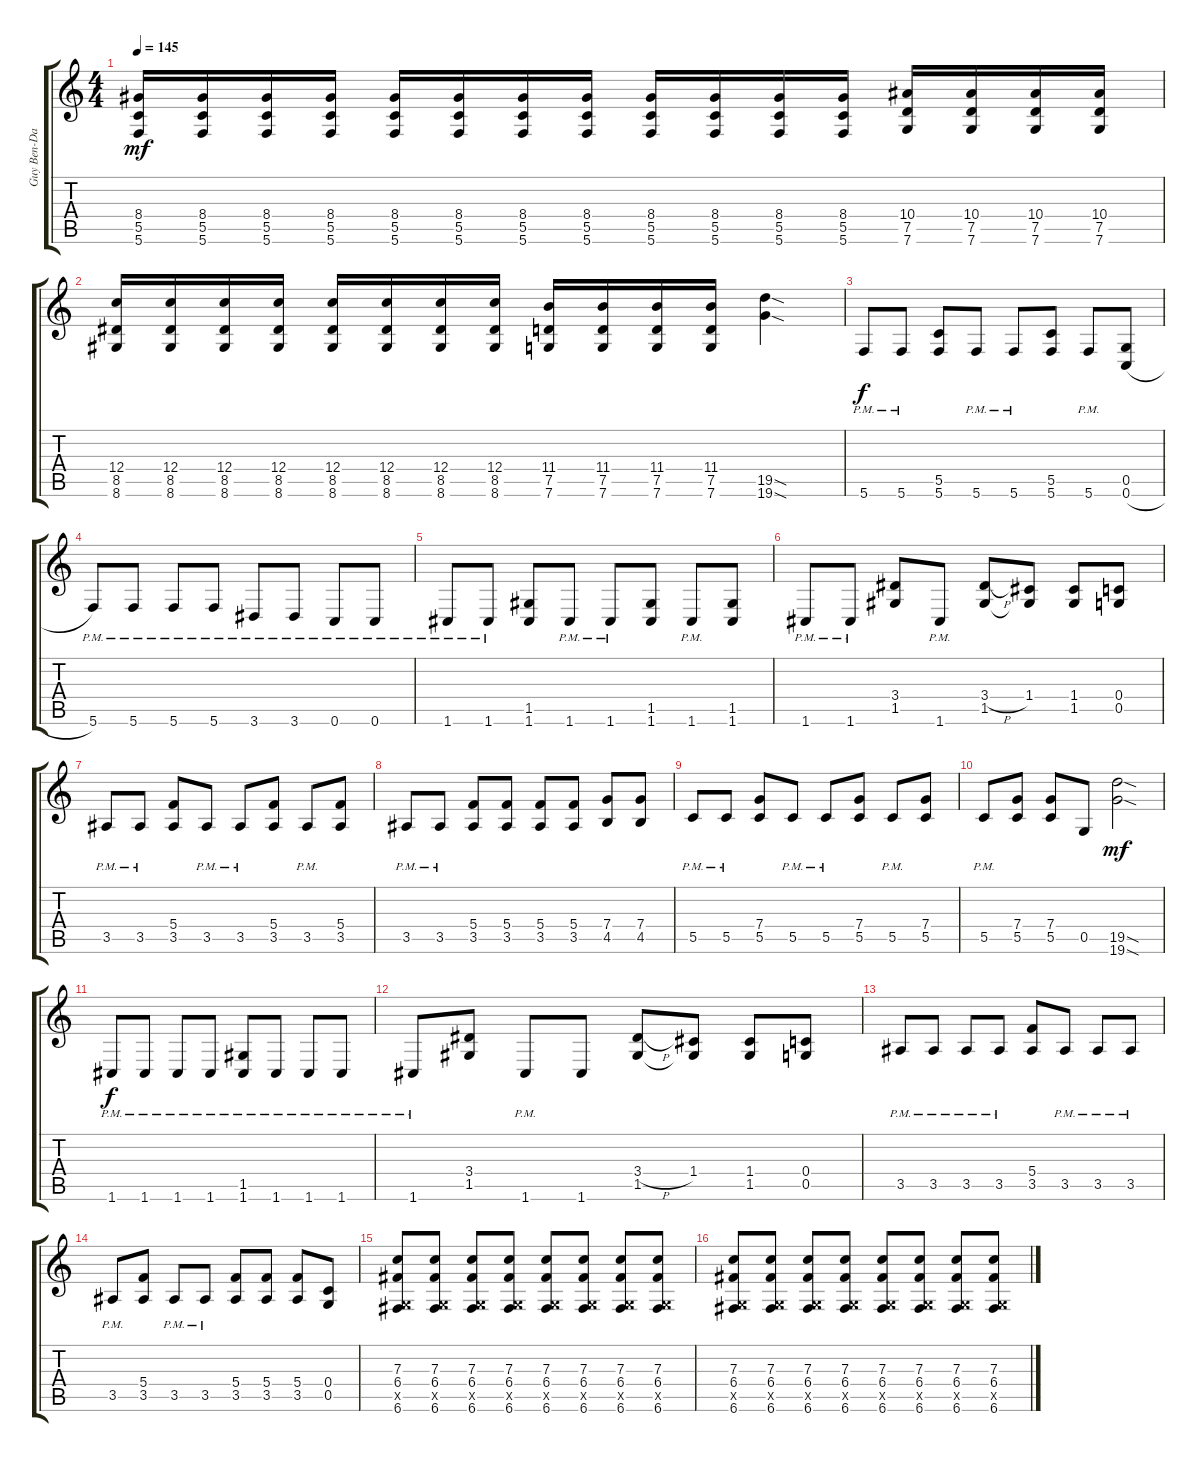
\track ("Guy Ben-David" "Guy Ben-Da") {instrument distortionguitar}
\staff {score tabs}
\tuning (D4 A3 F3 C3 G2 C2) {hide}
\ts (4 4)
\tempo 145
\clef g2
\ks c
(8.4 5.5 5.6).16{dy mf} (8.4 5.5 5.6).16 (8.4 5.5 5.6).16 (8.4 5.5 5.6).16 (8.4 5.5 5.6).16 (8.4 5.5 5.6).16 (8.4 5.5 5.6).16 (8.4 5.5 5.6).16 (8.4 5.5 5.6).16 (8.4 5.5 5.6).16 (8.4 5.5 5.6).16 (8.4 5.5 5.6).16 (10.4 7.5 7.6).16 (10.4 7.5 7.6).16 (10.4 7.5 7.6).16 (10.4 7.5 7.6).16 |
(12.4 8.5 8.6).16 (12.4 8.5 8.6).16 (12.4 8.5 8.6).16 (12.4 8.5 8.6).16 (12.4 8.5 8.6).16 (12.4 8.5 8.6).16 (12.4 8.5 8.6).16 (12.4 8.5 8.6).16 (11.4 7.5 7.6).16 (11.4 7.5 7.6).16 (11.4 7.5 7.6).16 (11.4 7.5 7.6).16 (19.5{sod} 19.6{sod}).4 |
5.6{pm}.8{dy f} 5.6{pm}.8 (5.5 5.6).8 5.6{pm}.8 5.6{pm}.8 (5.5 5.6).8 5.6{pm}.8 (0.5 0.6{h}).8 |
5.6{pm}.8 5.6{pm}.8 5.6{pm}.8 5.6{pm}.8 3.6{pm}.8 3.6{pm}.8 0.6{pm}.8 0.6{pm}.8 |
1.6{pm}.8 1.6{pm}.8 (1.5 1.6).8 1.6{pm}.8 1.6{pm}.8 (1.5 1.6).8 1.6{pm}.8 (1.5 1.6).8 |
1.6{pm}.8 1.6{pm}.8 (3.4 1.5).8 1.6{pm}.8 (3.4{h} 1.5).8 (1.4 1.5{t}).8 (1.4 1.5).8 (0.4 0.5).8 |
3.5{pm}.8 3.5{pm}.8 (5.4 3.5).8 3.5{pm}.8 3.5{pm}.8 (5.4 3.5).8 3.5{pm}.8 (5.4 3.5).8 |
3.5{pm}.8 3.5{pm}.8 (5.4 3.5).8 (5.4 3.5).8 (5.4 3.5).8 (5.4 3.5).8 (7.4 4.5).8 (7.4 4.5).8 |
5.5{pm}.8 5.5{pm}.8 (7.4 5.5).8 5.5{pm}.8 5.5{pm}.8 (7.4 5.5).8 5.5{pm}.8 (7.4 5.5).8 |
5.5{pm}.8 (7.4 5.5).8 (7.4 5.5).8 0.5.8 (19.5{sod} 19.6{sod}).2{dy mf} |
1.6{pm}.8{dy f} 1.6{pm}.8 1.6{pm}.8 1.6{pm}.8 (1.5 1.6{pm}).8 1.6{pm}.8 1.6{pm}.8 1.6{pm}.8 |
1.6{pm}.8 (3.4 1.5).8 1.6{pm}.8 1.6.8 (3.4{h} 1.5).8 (1.4 1.5{t}).8 (1.4 1.5).8 (0.4 0.5).8 |
3.5{pm}.8 3.5{pm}.8 3.5{pm}.8 3.5{pm}.8 (5.4 3.5).8 3.5{pm}.8 3.5{pm}.8 3.5{pm}.8 |
3.5{pm}.8 (5.4 3.5).8 3.5{pm}.8 3.5{pm}.8 (5.4 3.5).8 (5.4 3.5).8 (5.4 3.5).8 (0.4 0.5).8 |
(7.3 6.4 0.5{x} 6.6).8 (7.3 6.4 0.5{x} 6.6).8 (7.3 6.4 0.5{x} 6.6).8 (7.3 6.4 0.5{x} 6.6).8 (7.3 6.4 0.5{x} 6.6).8 (7.3 6.4 0.5{x} 6.6).8 (7.3 6.4 0.5{x} 6.6).8 (7.3 6.4 0.5{x} 6.6).8 |
(7.3 6.4 0.5{x} 6.6).8 (7.3 6.4 0.5{x} 6.6).8 (7.3 6.4 0.5{x} 6.6).8 (7.3 6.4 0.5{x} 6.6).8 (7.3 6.4 0.5{x} 6.6).8 (7.3 6.4 0.5{x} 6.6).8 (7.3 6.4 0.5{x} 6.6).8 (7.3 6.4 0.5{x} 6.6).8
